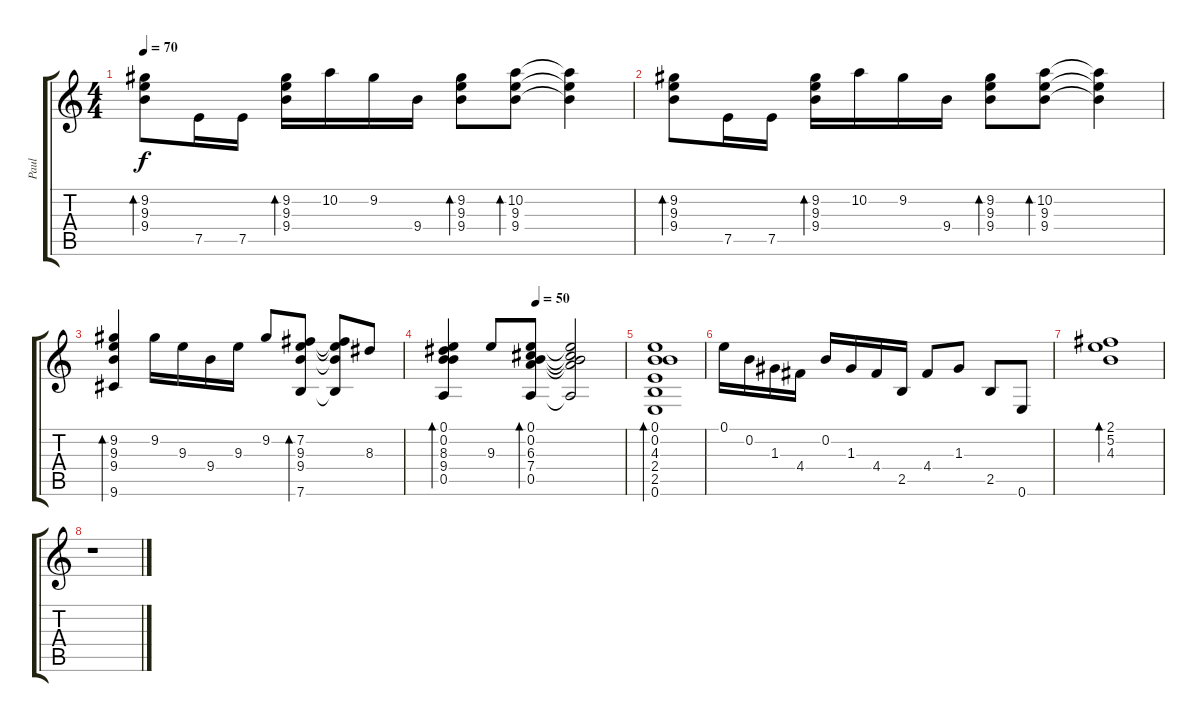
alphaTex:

\track ("Paul" "Paul") {instrument distortionguitar}
\staff {score tabs}
\tuning (E4 B3 G3 D3 A2 E2) {hide}
\ts (4 4)
\tempo 70
\clef g2
\ks c
(9.2 9.3 9.4).8{bd 30 dy f} 7.5.16 7.5.16 (9.2 9.3 9.4).16{bd 30} 10.2.16 9.2.16 9.4.16 (9.2 9.3 9.4).8{bd 30} (10.2 9.3 9.4).8{bd 30} (10.2{t} 9.3{t} 9.4{t}).4 |
(9.2 9.3 9.4).8{bd 30} 7.5.16 7.5.16 (9.2 9.3 9.4).16{bd 30} 10.2.16 9.2.16 9.4.16 (9.2 9.3 9.4).8{bd 30} (10.2 9.3 9.4).8{bd 30} (10.2{t} 9.3{t} 9.4{t}).4 |
(9.2 9.3 9.4 9.6).4{bd 30} 9.2.16 9.3.16 9.4.16 9.3.16 9.2.8 (7.2 9.3 9.4 7.6).8{bd 30} (7.2{t} 9.3{t} 9.4{t} 7.6{t}).8 8.3.8 |
\tempo (50 0.5)
(0.1 0.2 8.3 9.4 0.5).4{bd 30} 9.3.8 (0.1 0.2 6.3 7.4 0.5).8{bd 30} (0.1{t} 0.2{t} 6.3{t} 7.4{t} 0.5{t}).2 |
(0.1 0.2 4.3 2.4 2.5 0.6).1{bd 30} |
0.1.16 0.2.16 1.3.16 4.4.16 0.2.16 1.3.16 4.4.16 2.5.16 4.4.8 1.3.8 2.5.8 0.6.8 |
(2.1 5.2 4.3).1{bd 60} |
r.1
